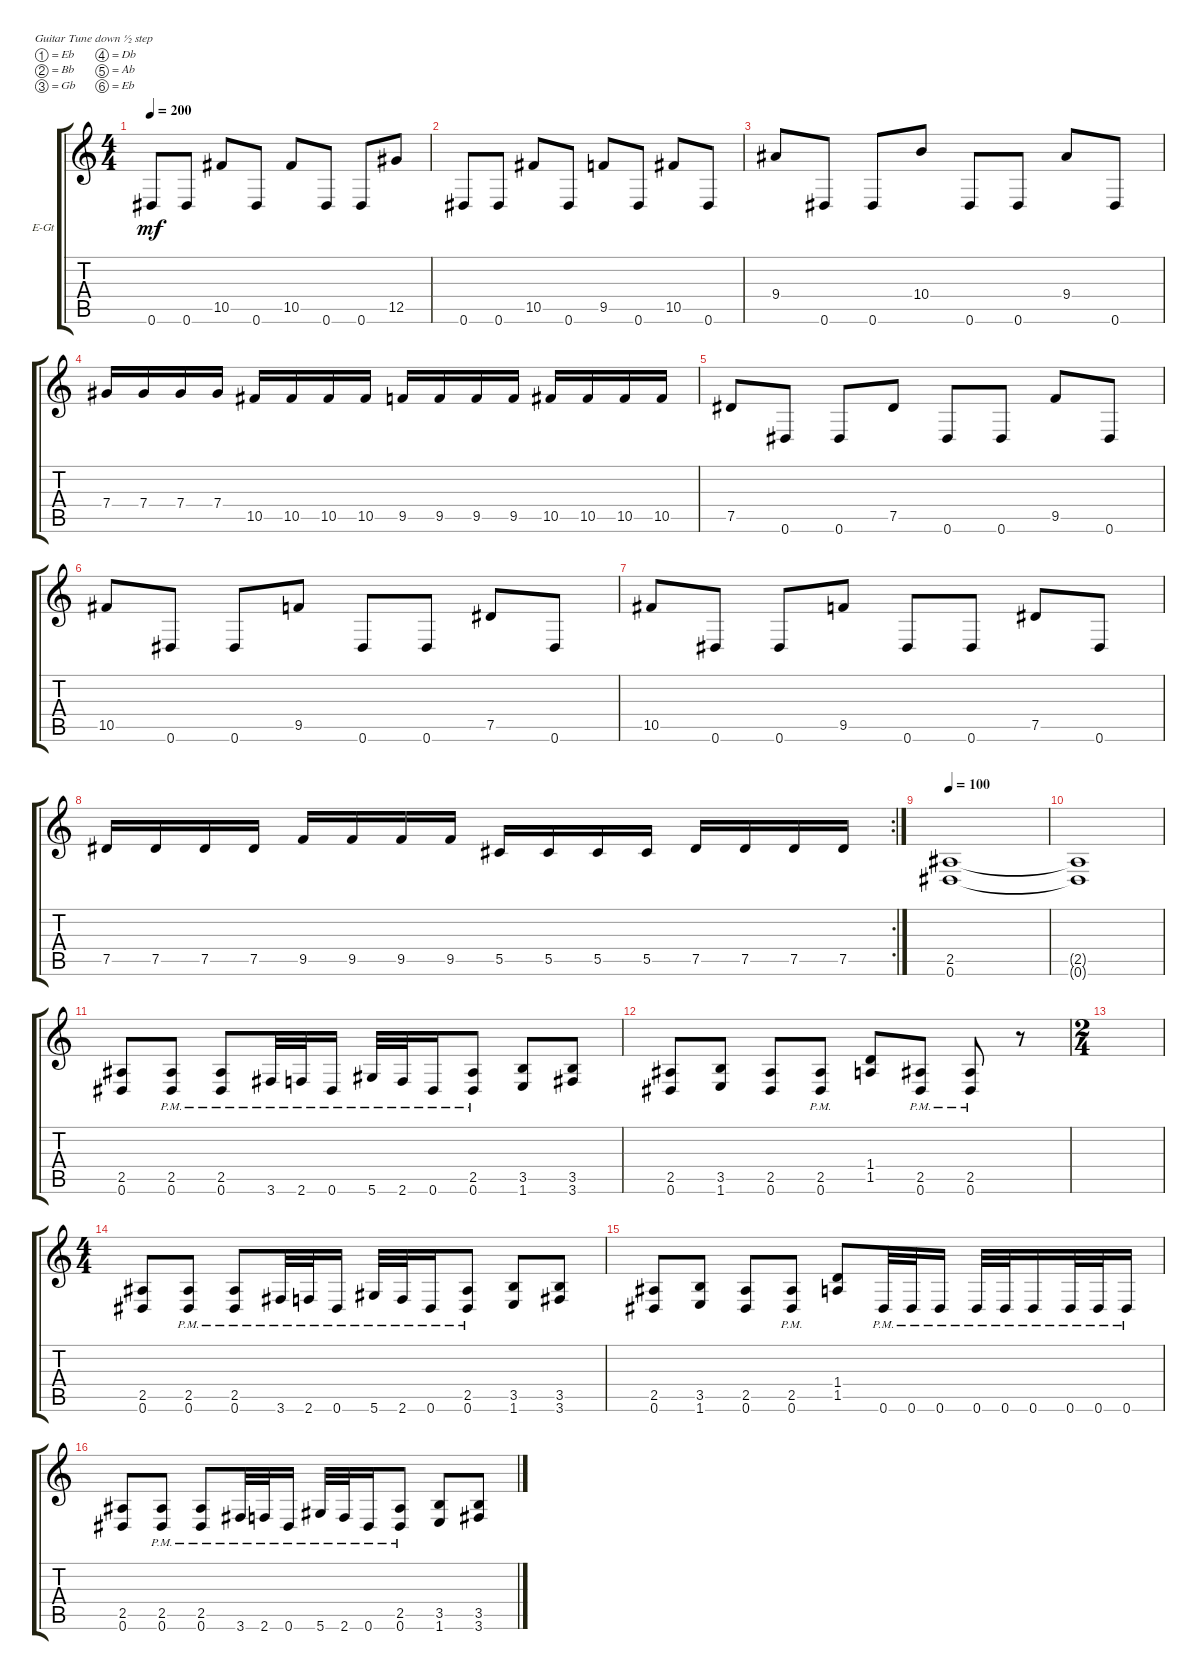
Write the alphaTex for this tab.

\bracketExtendMode groupsimilarinstruments
\firstSystemTrackNameOrientation horizontal
\otherSystemsTrackNameOrientation horizontal
\track ("Electric Guitar 1" "E-Gt") {instrument distortionguitar}
\staff {score tabs}
\tuning (Eb4 Bb3 Gb3 Db3 Ab2 Eb2)
\ts (4 4)
\tempo 200
\clef g2
\ks c
0.6.8{dy mf} 0.6.8 10.5.8 0.6.8 10.5.8 0.6.8 0.6.8 12.5.8 |
0.6.8 0.6.8 10.5.8 0.6.8 9.5.8 0.6.8 10.5.8 0.6.8 |
9.4.8 0.6.8 0.6.8 10.4.8 0.6.8 0.6.8 9.4.8 0.6.8 |
7.4.16 7.4.16 7.4.16 7.4.16 10.5.16 10.5.16 10.5.16 10.5.16 9.5.16 9.5.16 9.5.16 9.5.16 10.5.16 10.5.16 10.5.16 10.5.16 |
7.5.8 0.6.8 0.6.8 7.5.8 0.6.8 0.6.8 9.5.8 0.6.8 |
10.5.8 0.6.8 0.6.8 9.5.8 0.6.8 0.6.8 7.5.8 0.6.8 |
10.5.8 0.6.8 0.6.8 9.5.8 0.6.8 0.6.8 7.5.8 0.6.8 |
\rc 2
7.5.16 7.5.16 7.5.16 7.5.16 9.5.16 9.5.16 9.5.16 9.5.16 5.5.16 5.5.16 5.5.16 5.5.16 7.5.16 7.5.16 7.5.16 7.5.16 |
\tempo 100
(0.6 2.5).1 |
(2.5{t} 0.6{t}).1 |
(2.5 0.6).8 (2.5{pm} 0.6{pm}).8 (2.5{pm} 0.6{pm}).8 3.6{pm}.32 2.6{pm}.32 0.6{pm}.16 5.6{pm}.32 2.6{pm}.32 0.6{pm}.16 (2.5{pm} 0.6{pm}).8 (3.5 1.6).8 (3.5 3.6).8 |
(0.6 2.5).8 (1.6 3.5).8 (0.6 2.5).8 (0.6{pm} 2.5{pm}).8 (1.5 1.4).8 (0.6{pm} 2.5{pm}).8 (0.6{pm} 2.5{pm}).8 r.8 |
\ts (2 4)
|
\ts (4 4)
(2.5 0.6).8 (2.5{pm} 0.6{pm}).8 (2.5{pm} 0.6{pm}).8 3.6{pm}.32 2.6{pm}.32 0.6{pm}.16 5.6{pm}.32 2.6{pm}.32 0.6{pm}.16 (2.5{pm} 0.6{pm}).8 (3.5 1.6).8 (3.5 3.6).8 |
(0.6 2.5).8 (1.6 3.5).8 (0.6 2.5).8 (0.6{pm} 2.5{pm}).8 (1.5 1.4).8 0.6{pm}.32 0.6{pm}.32 0.6{pm}.16 0.6{pm}.32 0.6{pm}.32 0.6{pm}.16 0.6{pm}.32 0.6{pm}.32 0.6{pm}.16 |
(2.5 0.6).8 (2.5{pm} 0.6{pm}).8 (2.5{pm} 0.6{pm}).8 3.6{pm}.32 2.6{pm}.32 0.6{pm}.16 5.6{pm}.32 2.6{pm}.32 0.6{pm}.16 (2.5{pm} 0.6{pm}).8 (3.5 1.6).8 (3.5 3.6).8
